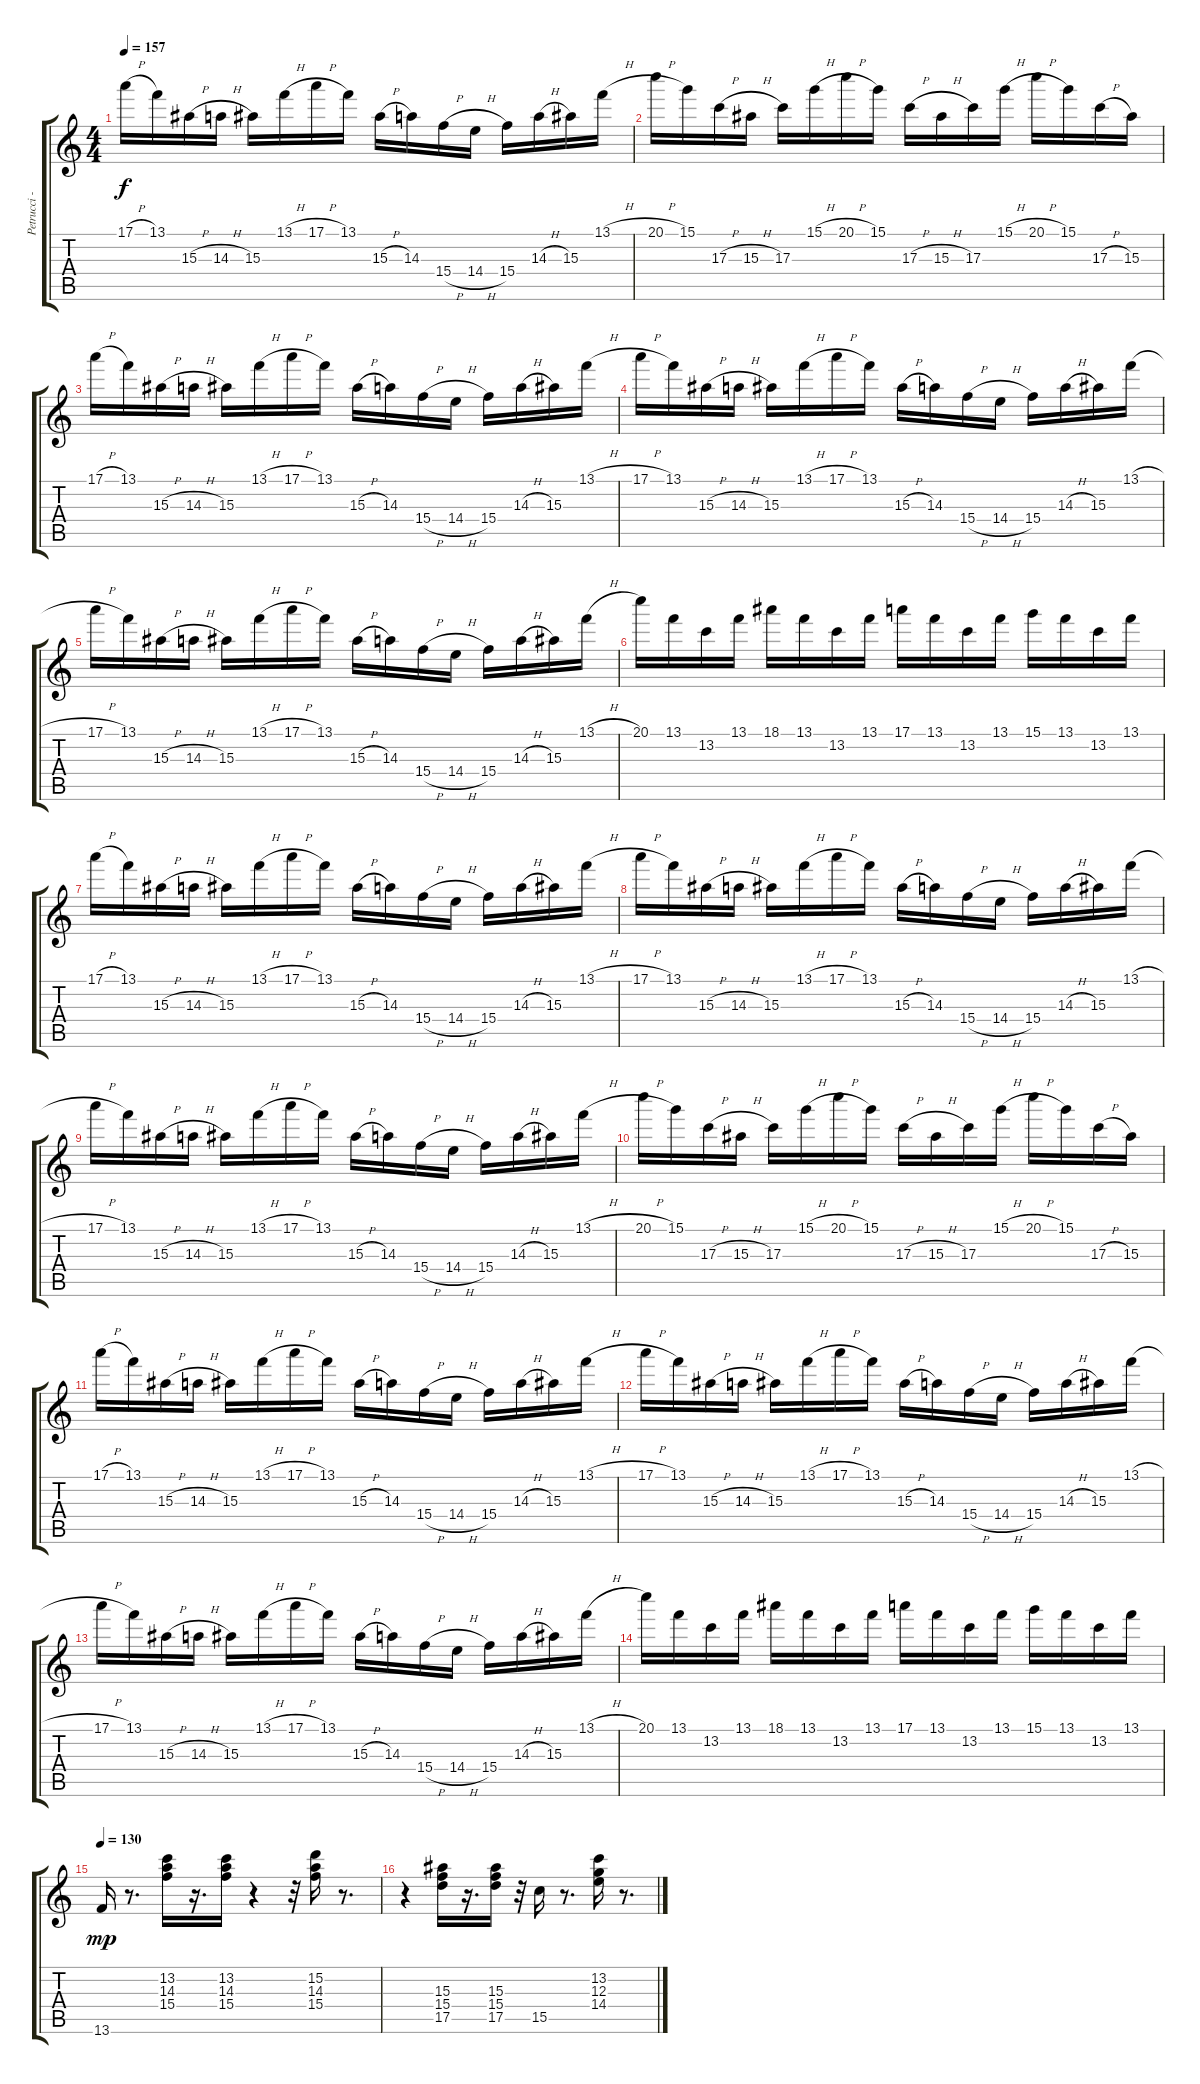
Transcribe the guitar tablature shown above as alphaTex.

\track ("Petrucci - Overdriven Guitar" "Petrucci -") {instrument distortionguitar}
\staff {score tabs}
\tuning (E4 B3 G3 D3 A2 E2) {hide}
\ts (4 4)
\tempo 157
\clef g2
\ks c
17.1{h}.16{dy f} 13.1.16 15.3{h}.16 14.3{h}.16 15.3.16 13.1{h}.16 17.1{h}.16 13.1.16 15.3{h}.16 14.3.16 15.4{h}.16 14.4{h}.16 15.4.16 14.3{h}.16 15.3.16 13.1{h}.16 |
20.1{h}.16 15.1.16 17.3{h}.16 15.3{h}.16 17.3.16 15.1{h}.16 20.1{h}.16 15.1.16 17.3{h}.16 15.3{h}.16 17.3.16 15.1{h}.16 20.1{h}.16 15.1.16 17.3{h}.16 15.3.16 |
17.1{h}.16 13.1.16 15.3{h}.16 14.3{h}.16 15.3.16 13.1{h}.16 17.1{h}.16 13.1.16 15.3{h}.16 14.3.16 15.4{h}.16 14.4{h}.16 15.4.16 14.3{h}.16 15.3.16 13.1{h}.16 |
17.1{h}.16 13.1.16 15.3{h}.16 14.3{h}.16 15.3.16 13.1{h}.16 17.1{h}.16 13.1.16 15.3{h}.16 14.3.16 15.4{h}.16 14.4{h}.16 15.4.16 14.3{h}.16 15.3.16 13.1{h}.16 |
17.1{h}.16 13.1.16 15.3{h}.16 14.3{h}.16 15.3.16 13.1{h}.16 17.1{h}.16 13.1.16 15.3{h}.16 14.3.16 15.4{h}.16 14.4{h}.16 15.4.16 14.3{h}.16 15.3.16 13.1{h}.16 |
20.1.16 13.1.16 13.2.16 13.1.16 18.1.16 13.1.16 13.2.16 13.1.16 17.1.16 13.1.16 13.2.16 13.1.16 15.1.16 13.1.16 13.2.16 13.1.16 |
17.1{h}.16 13.1.16 15.3{h}.16 14.3{h}.16 15.3.16 13.1{h}.16 17.1{h}.16 13.1.16 15.3{h}.16 14.3.16 15.4{h}.16 14.4{h}.16 15.4.16 14.3{h}.16 15.3.16 13.1{h}.16 |
17.1{h}.16 13.1.16 15.3{h}.16 14.3{h}.16 15.3.16 13.1{h}.16 17.1{h}.16 13.1.16 15.3{h}.16 14.3.16 15.4{h}.16 14.4{h}.16 15.4.16 14.3{h}.16 15.3.16 13.1{h}.16 |
17.1{h}.16 13.1.16 15.3{h}.16 14.3{h}.16 15.3.16 13.1{h}.16 17.1{h}.16 13.1.16 15.3{h}.16 14.3.16 15.4{h}.16 14.4{h}.16 15.4.16 14.3{h}.16 15.3.16 13.1{h}.16 |
20.1{h}.16 15.1.16 17.3{h}.16 15.3{h}.16 17.3.16 15.1{h}.16 20.1{h}.16 15.1.16 17.3{h}.16 15.3{h}.16 17.3.16 15.1{h}.16 20.1{h}.16 15.1.16 17.3{h}.16 15.3.16 |
17.1{h}.16 13.1.16 15.3{h}.16 14.3{h}.16 15.3.16 13.1{h}.16 17.1{h}.16 13.1.16 15.3{h}.16 14.3.16 15.4{h}.16 14.4{h}.16 15.4.16 14.3{h}.16 15.3.16 13.1{h}.16 |
17.1{h}.16 13.1.16 15.3{h}.16 14.3{h}.16 15.3.16 13.1{h}.16 17.1{h}.16 13.1.16 15.3{h}.16 14.3.16 15.4{h}.16 14.4{h}.16 15.4.16 14.3{h}.16 15.3.16 13.1{h}.16 |
17.1{h}.16 13.1.16 15.3{h}.16 14.3{h}.16 15.3.16 13.1{h}.16 17.1{h}.16 13.1.16 15.3{h}.16 14.3.16 15.4{h}.16 14.4{h}.16 15.4.16 14.3{h}.16 15.3.16 13.1{h}.16 |
20.1.16 13.1.16 13.2.16 13.1.16 18.1.16 13.1.16 13.2.16 13.1.16 17.1.16 13.1.16 13.2.16 13.1.16 15.1.16 13.1.16 13.2.16 13.1.16 |
\tempo 130
13.6.16{dy mp} r.8{d} (13.2 14.3 15.4).16 r.16{d} (13.2 14.3 15.4).16 r.4 r.32 (15.2 14.3 15.4).16 r.8{d} |
r.4 (15.3 15.4 17.5).16 r.16{d} (15.3 15.4 17.5).16 r.32 15.5.16 r.8{d} (13.2 12.3 14.4).16 r.8{d}
